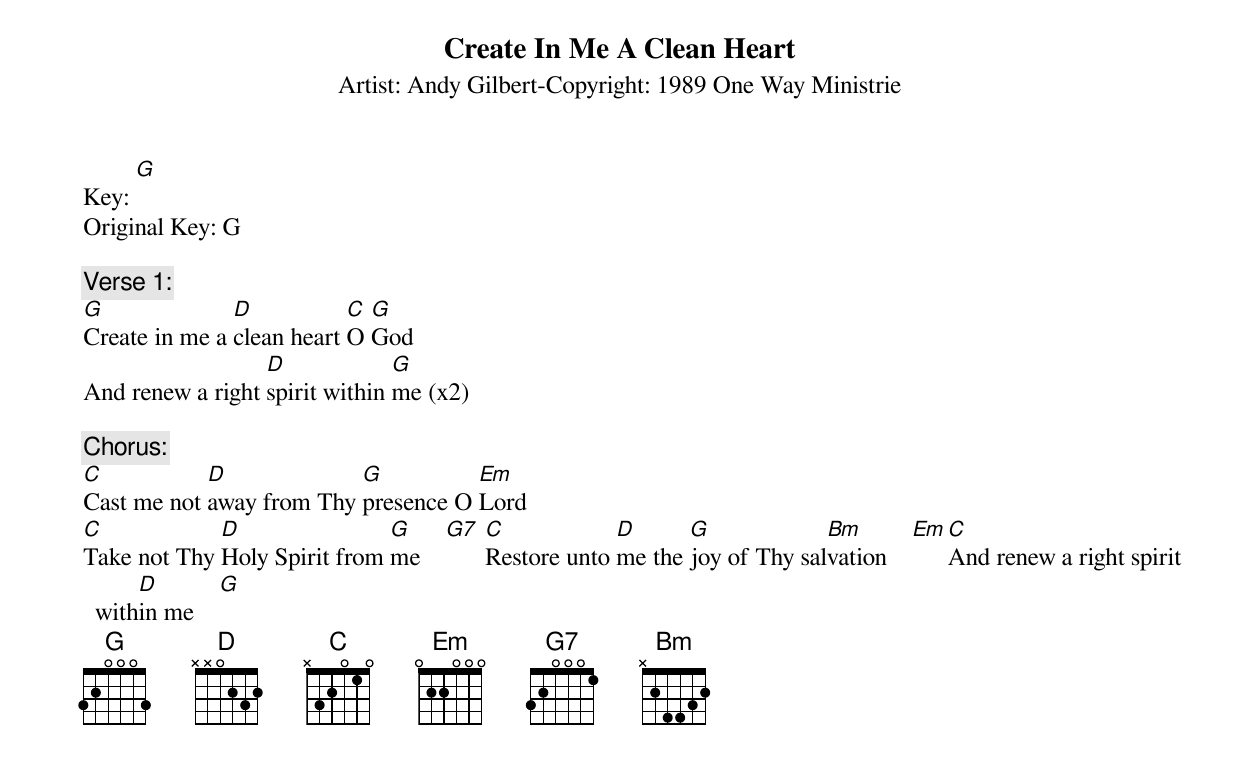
{title: Create In Me A Clean Heart}
{subtitle: Artist: Andy Gilbert-Copyright: 1989 One Way Ministrie }
Key: [G]
Original Key: G

{c: Verse 1: }
[G]Create in me a [D]clean heart [C]O [G]God
And renew a right [D]spirit within [G]me (x2)

{c: Chorus: }
[C]Cast me not [D]away from Thy [G]presence O [Em]Lord
[C]Take not Thy [D]Holy Spirit from [G]me    [G7] [C]Restore unto [D]me the [G]joy of Thy sal[Bm]vation    [Em][C]And renew a right spirit with[D]in me    [G]
